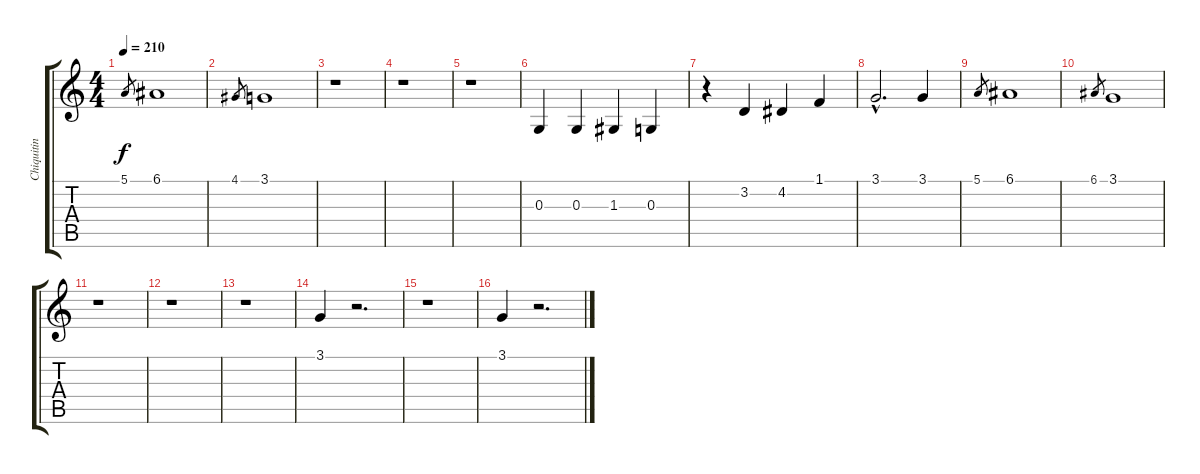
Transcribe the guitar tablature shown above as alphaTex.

\track ("Chiquitin" "Chiquitin") {instrument trumpet}
\staff {score tabs}
\tuning (E4 B3 G3 D3 A2 E2) {hide}
\ts (4 4)
\tempo 210
\clef g2
\ks c
5.1.8{gr dy f} 6.1.1 |
4.1.8{gr} 3.1.1 |
r.1 |
r.1 |
r.1 |
0.3.4 0.3.4 1.3.4 0.3.4 |
r.4 3.2.4 4.2.4 1.1.4 |
3.1{hac}.2{d} 3.1.4 |
5.1.8{gr} 6.1.1 |
6.1.8{gr} 3.1.1 |
r.1 |
r.1 |
r.1 |
3.1.4 r.2{d} |
r.1 |
3.1.4 r.2{d}
